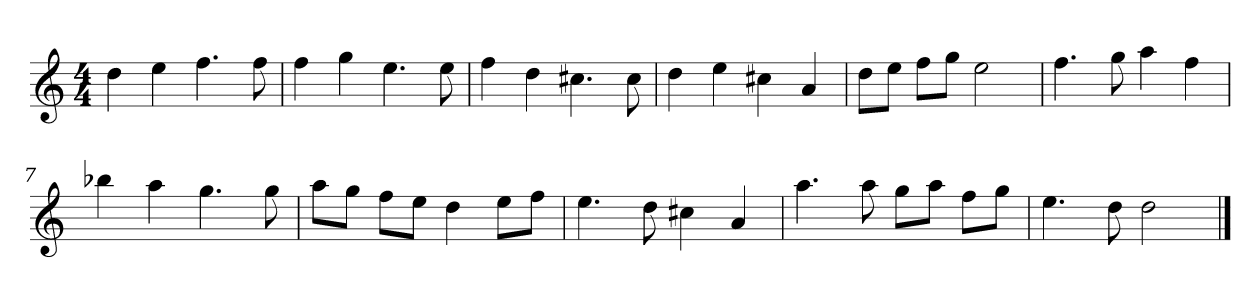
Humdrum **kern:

**kern
*part1
*staff1
*k[]
*M4/4
*MM120
=1
4dd
4ee
4.ff
8ff
=2
4ff
4gg
4.ee
8ee
=3
4ff
4dd
4.cc#X
8cc#
=4
4dd
4ee
4cc#X
4a
=5
8ddL
8eeJ
8ffL
8ggJ
2ee
=6
4.ff
8gg
4aa
4ff
=7
4bb-X
4aa
4.gg
8gg
=8
8aaL
8ggJ
8ffL
8eeJ
4dd
8eeL
8ffJ
=9
4.ee
8dd
4cc#X
4a
=10
4.aa
8aa
8ggL
8aaJ
8ffL
8ggJ
=11
4.ee
8dd
2dd
==
*-
